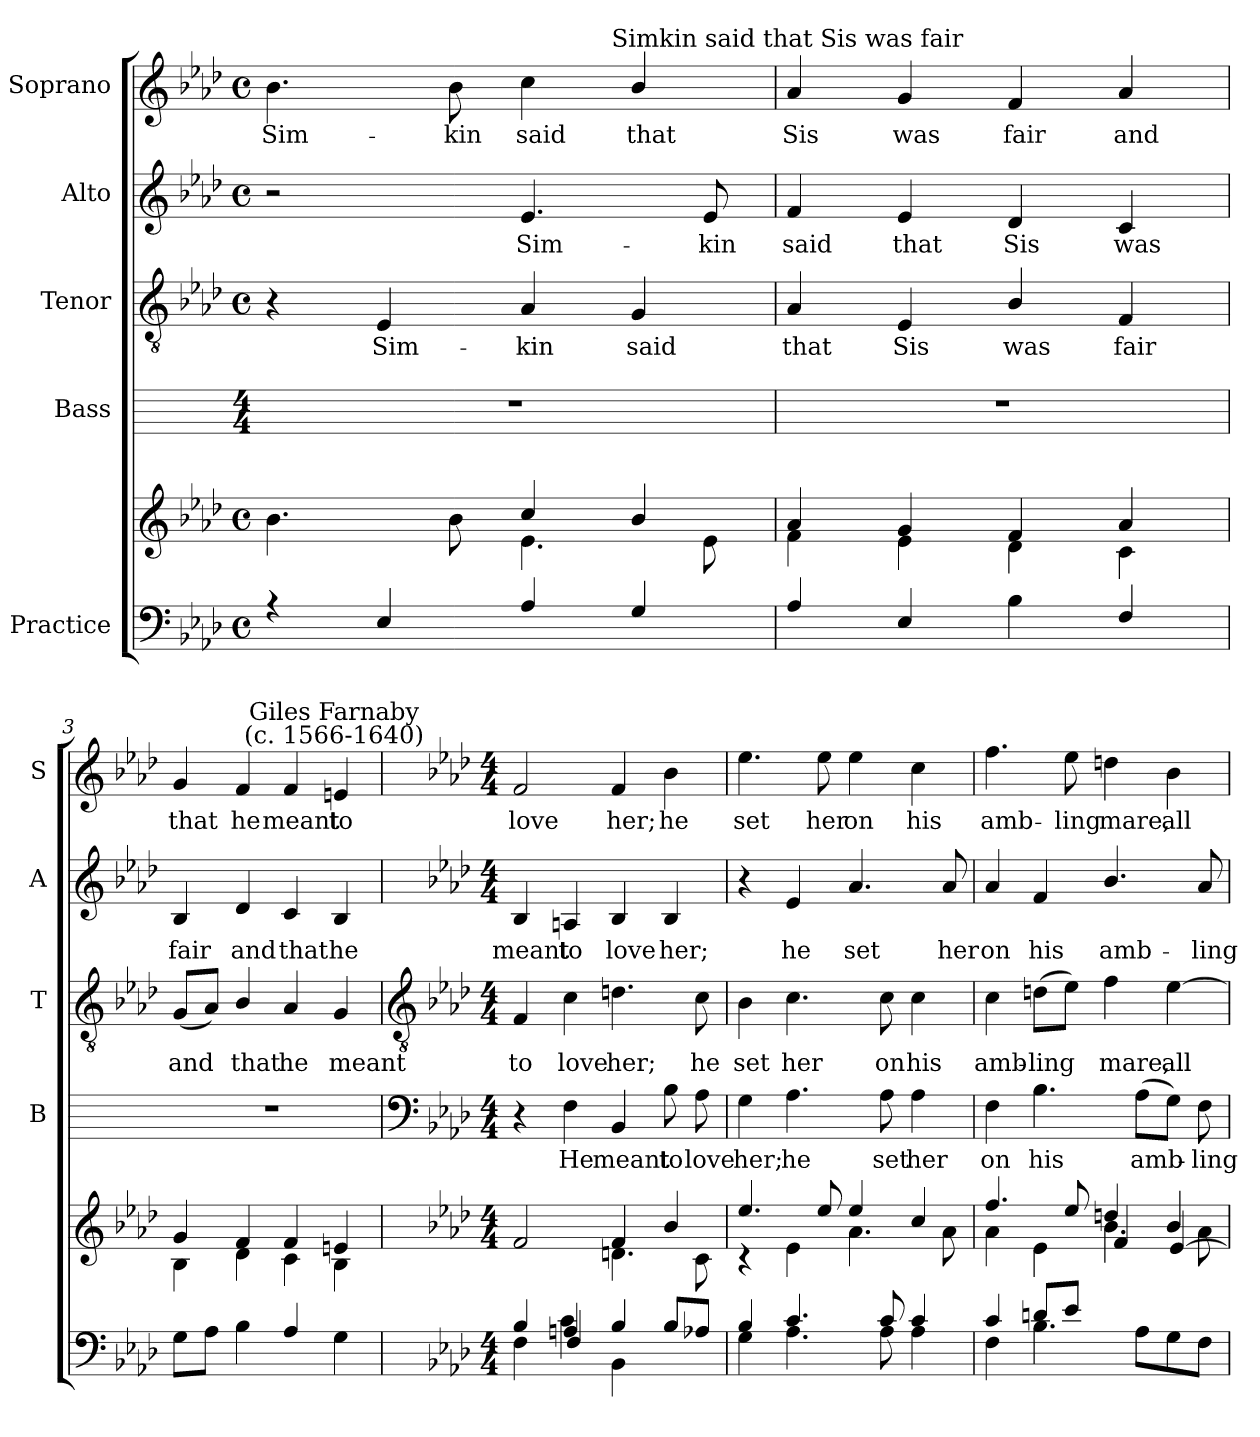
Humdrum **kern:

**kern	**kern	**kern	**text	**kern	**text	**kern	**text	**kern	**text
*part5	*part5	*part4	*part4	*part3	*part3	*part2	*part2	*part1	*part1
*staff6	*staff5	*staff4	*staff4	*staff3	*staff3	*staff2	*staff2	*staff1	*staff1
*I"Practice	*	*I"Bass	*	*I"Tenor	*	*I"Alto	*	*I"Soprano	*
*	*	*I'B	*	*I'T	*	*I'A	*	*I'S	*
*clefF4	*clefG2	*	*	*clefGv2	*	*clefG2	*	*clefG2	*
*k[b-e-a-d-]	*k[b-e-a-d-]	*	*	*k[b-e-a-d-]	*	*k[b-e-a-d-]	*	*k[b-e-a-d-]	*
*A-:	*A-:	*	*	*A-:	*	*A-:	*	*A-:	*
*M4/4	*M4/4	*M4/4	*	*M4/4	*	*M4/4	*	*M4/4	*
*met(c)	*met(c)	*	*	*met(c)	*	*met(c)	*	*met(c)	*
=1	=1	=1	=1	=1	=1	=1	=1	=1	=1
*^	*^	*	*	*	*	*	*	*	*
!	!	!	!	!	!	!	!	!	!	!	!LO:LY:b
4r	1ryy	4.b-	2ryy	1r	.	4r	.	2r	.	4.b-	Sim-
!	!	!	!	!	!	!	!LO:LY:b	!	!	!	!
4E-	.	.	.	.	.	4E-	Sim-	.	.	.	.
!	!	!	!	!	!	!	!	!	!	!	!LO:LY:b
.	.	8b-	.	.	.	.	.	.	.	8b-	-kin
!	!	!	!	!	!	!	!LO:LY:b	!	!LO:LY:b	!	!LO:LY:b
4A-	.	4cc/	4.e-\	.	.	4A-	-kin	4.e-	Sim-	4cc	said
!	!	!	!	!	!	!	!LO:LY:b	!	!	!	!LO:LY:b
4G	.	4b-/	.	.	.	4G	said	.	.	4b-/	that
!	!	!	!	!	!	!	!	!	!LO:LY:b	!	!
.	.	.	8e-\	.	.	.	.	8e-	-kin	.	.
=2	=2	=2	=2	=2	=2	=2	=2	=2	=2	=2	=2
!	!	!	!	!	!	!	!	!	!	!LO:TX:a:cj:t=Simkin said that Sis was fair	!
!	!	!	!	!	!	!	!LO:LY:b	!	!LO:LY:b	!	!LO:LY:b
4A-	1ryy	4a-	4f	1r	.	4A-	that	4f	said	4a-	Sis
!	!	!	!	!	!	!	!LO:LY:b	!	!LO:LY:b	!	!LO:LY:b
4E-	.	4g/	4e-	.	.	4E-	Sis	4e-	that	4g/	was
!	!	!	!	!	!	!	!LO:LY:b	!	!LO:LY:b	!	!LO:LY:b
4B-\	.	4f	4d-	.	.	4B-/	was	4d-	Sis	4f	fair
!	!	!	!	!	!	!	!LO:LY:b	!	!LO:LY:b	!	!LO:LY:b
4F	.	4a-	4c	.	.	4F	fair	4c	was	4a-	and
=3	=3	=3	=3	=3	=3	=3	=3	=3	=3	=3	=3
!	!	!	!	!	!	!	!LO:LY:b	!	!LO:LY:b	!	!LO:LY:b
8G\L	1ryy	4g/	4B-	1r	.	(<8G/L	and	4B-	fair	4g/	that
8A-\J	.	.	.	.	.	8A-/J)	.	.	.	.	.
!	!	!	!	!	!	!	!LO:LY:b	!	!LO:LY:b	!	!LO:LY:b
4B-\	.	4f	4d-	.	.	4B-/	that	4d-	and	4f	he
!	!	!	!	!	!	!	!LO:LY:b	!	!LO:LY:b	!	!LO:LY:b
4A-	.	4f	4c	.	.	4A-	he	4c	that	4f	meant
!	!	!	!	!	!	!	!	!	!	!LO:TX:a:cj:t=Giles Farnaby\n(c. 1566-1640)	!
!	!	!	!	!	!	!	!LO:LY:b	!	!LO:LY:b	!	!LO:LY:b
4G\	.	4en	4B-	.	.	4G/	meant	4B-	he	4en	to
*v	*v	*	*	*	*	*	*	*	*	*	*
!!LO:LB:g=z
=4	=4	=4	=4	=4	=4	=4	=4	=4	=4	=4
*	*	*	*clefF4	*	*clefGv2	*	*	*	*	*
*	*	*	*k[b-e-a-d-]	*	*	*	*	*	*	*
*	*	*	*A-:	*	*	*	*	*	*	*
*M4/4	*M4/4	*	*M4/4	*	*M4/4	*	*M4/4	*	*M4/4	*
*^	*	*	*	*	*	*	*	*	*	*
*	*^	*	*	*	*	*	*	*	*	*	*
!	!	!	!	!	!	!	!	!LO:LY:b	!	!LO:LY:b	!	!LO:LY:b
4B-	4F	4ryy	2f	2ryy	4r	.	4F	to	4B-	meant	2f	love
!	!	!	!	!	!	!LO:LY:b	!	!LO:LY:b	!	!LO:LY:b	!	!
4An	4c	4F	.	.	4F	He	4c	love	4An	to	.	.
!	!	!	!	!	!	!LO:LY:b	!	!LO:LY:b	!	!LO:LY:b	!	!LO:LY:b
4B-	2ryy	4BB-\	4f	4.dn\	4BB-	meant	4.dn	her;	4B-	love	4f	her;
!	!	!	!	!	!	!LO:LY:b	!	!	!	!LO:LY:b	!	!LO:LY:b
4B-	.	8B-L	4b-/	.	8B-	to	.	.	4B-	her;	4b-	he
!	!	!	!	!	!	!LO:LY:b	!	!LO:LY:b	!	!	!	!
.	.	8A-J	.	8c\	8A-	love	8c	he	.	.	.	.
=5	=5	=5	=5	=5	=5	=5	=5	=5	=5	=5	=5	=5
!	!	!	!	!	!	!LO:LY:b	!	!LO:LY:b	!	!	!	!LO:LY:b
*	*v	*v	*	*	*	*	*	*	*	*	*	*
4B-	4G	4.ee-/	4r	4G	her;	4B-	set	4r	.	4.ee-	set
!	!	!	!	!	!LO:LY:b	!	!LO:LY:b	!	!LO:LY:b	!	!
4.c	4.A-	.	4e-\	4.A-	he	4.c	her	4e-	he	.	.
!	!	!	!	!	!	!	!	!	!	!	!LO:LY:b
.	.	8ee-/	.	.	.	.	.	.	.	8ee-	her
!	!	!	!	!	!	!	!	!	!LO:LY:b	!	!LO:LY:b
.	.	4ee-/	4.a-\	.	.	.	.	4.a-	set	4ee-	on
!	!	!	!	!	!LO:LY:b	!	!LO:LY:b	!	!	!	!
8c	8A-	.	.	8A-	set	8c	on	.	.	.	.
!	!	!	!	!	!LO:LY:b	!	!LO:LY:b	!	!	!	!LO:LY:b
4c	4A-	4cc/	.	4A-	her	4c	his	.	.	4cc	his
!	!	!	!	!	!	!	!	!	!LO:LY:b	!	!
.	.	.	8a-\	.	.	.	.	8a-	her	.	.
=6	=6	=6	=6	=6	=6	=6	=6	=6	=6	=6	=6
*	*	*	*^	*	*	*	*	*	*	*	*
!	!	!	!	!	!	!LO:LY:b	!	!LO:LY:b	!	!LO:LY:b	!	!LO:LY:b
4c	4F	4.ff/	4a-\	2ryy	4F	on	4c	amb-	4a-	on	4.ff	amb-
!	!	!	!	!	!	!LO:LY:b	!	!LO:LY:b	!	!LO:LY:b	!	!
8dn/L	4.B-	.	4e-	.	4.B-	his	(>8dnL	-ling	4f	his	.	.
!	!	!	!	!	!	!	!	!	!	!	!	!LO:LY:b
8e-/J	.	8ee-/	.	.	.	.	8e-J)	.	.	.	8ee-	-ling
!	!	!	!	!	!	!	!	!LO:LY:b	!	!LO:LY:b	!	!LO:LY:b
2ryy	.	4ddn/	4.b-\	4f	.	.	4f	mare,	4.b-/	amb-	4ddn	mare,
!	!	!	!	!	!	!LO:LY:b	!	!	!	!	!	!
.	8A-L	.	.	.	(>8A-L	amb-	.	.	.	.	.	.
!	!	!	!	!	!	!	!	!LO:LY:b	!	!	!	!LO:LY:b
.	8G	4b-/	.	[4e-	8GJ)	.	[4e-	all	.	.	4b-	all
!	!	!	!	!	!	!LO:LY:b	!	!	!	!LO:LY:b	!	!
.	8FJ	.	8a-\	.	8F	ling	.	.	8a-	-ling	.	.
*v	*v	*	*	*	*	*	*	*	*	*	*	*
*	*v	*v	*v	*	*	*	*	*	*	*	*
=	=	=	=	=	=	=	=	=	=
*-	*-	*-	*-	*-	*-	*-	*-	*-	*-
